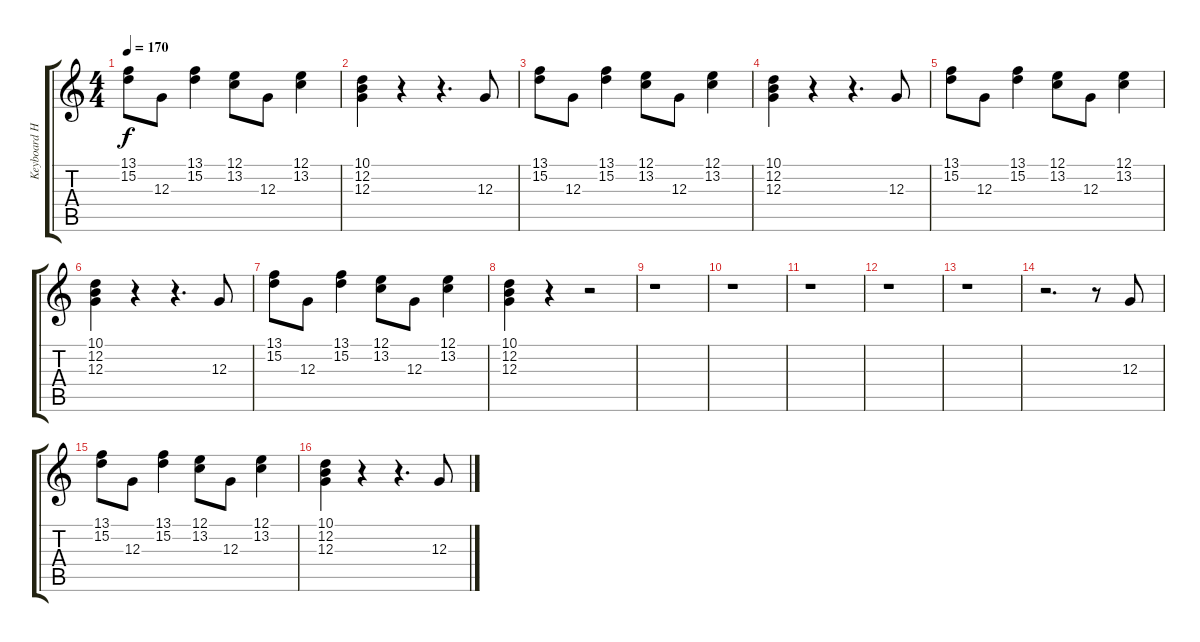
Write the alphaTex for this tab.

\track ("Keyboard Hook" "Keyboard H") {instrument lead5charang}
\staff {score tabs}
\tuning (E4 B3 G3 D3 A2 E2) {hide}
\ts (4 4)
\tempo 170
\clef g2
\ks c
(13.1 15.2).8{dy f} 12.3.8 (13.1 15.2).4 (12.1 13.2).8 12.3.8 (12.1 13.2).4 |
(10.1 12.2 12.3).4 r.4 r.4{d} 12.3.8 |
(13.1 15.2).8 12.3.8 (13.1 15.2).4 (12.1 13.2).8 12.3.8 (12.1 13.2).4 |
(10.1 12.2 12.3).4 r.4 r.4{d} 12.3.8 |
(13.1 15.2).8 12.3.8 (13.1 15.2).4 (12.1 13.2).8 12.3.8 (12.1 13.2).4 |
(10.1 12.2 12.3).4 r.4 r.4{d} 12.3.8 |
(13.1 15.2).8 12.3.8 (13.1 15.2).4 (12.1 13.2).8 12.3.8 (12.1 13.2).4 |
(10.1 12.2 12.3).4 r.4 r.2 |
r.1 |
r.1 |
r.1 |
r.1 |
r.1 |
r.2{d} r.8 12.3.8 |
(13.1 15.2).8 12.3.8 (13.1 15.2).4 (12.1 13.2).8 12.3.8 (12.1 13.2).4 |
(10.1 12.2 12.3).4 r.4 r.4{d} 12.3.8
